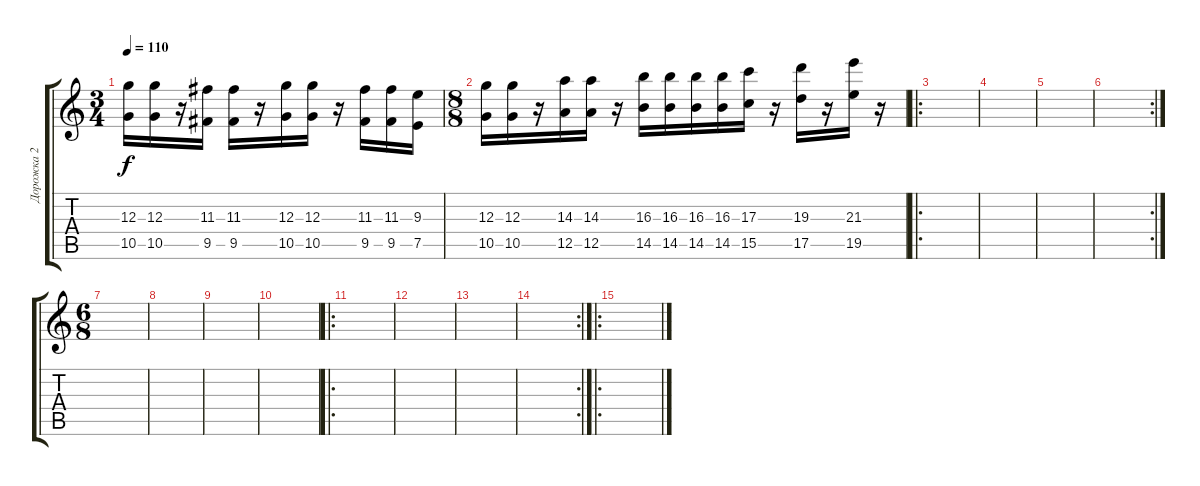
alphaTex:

\track ("Дорожка 2" "Дорожка 2") {instrument distortionguitar}
\staff {score tabs}
\tuning (E4 B3 G3 D3 A2 E2) {hide}
\ts (3 4)
\tempo 110
\clef g2
\ks c
(12.3 10.5).16{dy f} (12.3 10.5).16 r.16 (11.3 9.5).16 (11.3 9.5).16 r.16 (12.3 10.5).16 (12.3 10.5).16 r.16 (11.3 9.5).16 (11.3 9.5).16 (9.3 7.5).16 |
\ts (8 8)
(12.3 10.5).16 (12.3 10.5).16 r.16 (14.3 12.5).16 (14.3 12.5).16 r.16 (16.3 14.5).16 (16.3 14.5).16 (16.3 14.5).16 (16.3 14.5).16 (17.3 15.5).16 r.16 (19.3 17.5).16 r.16 (21.3 19.5).16 r.16 |
\ro
|
|
|
\rc 2
|
\ts (6 8)
|
|
|
|
\ro
|
|
|
\rc 2
|
\ro
